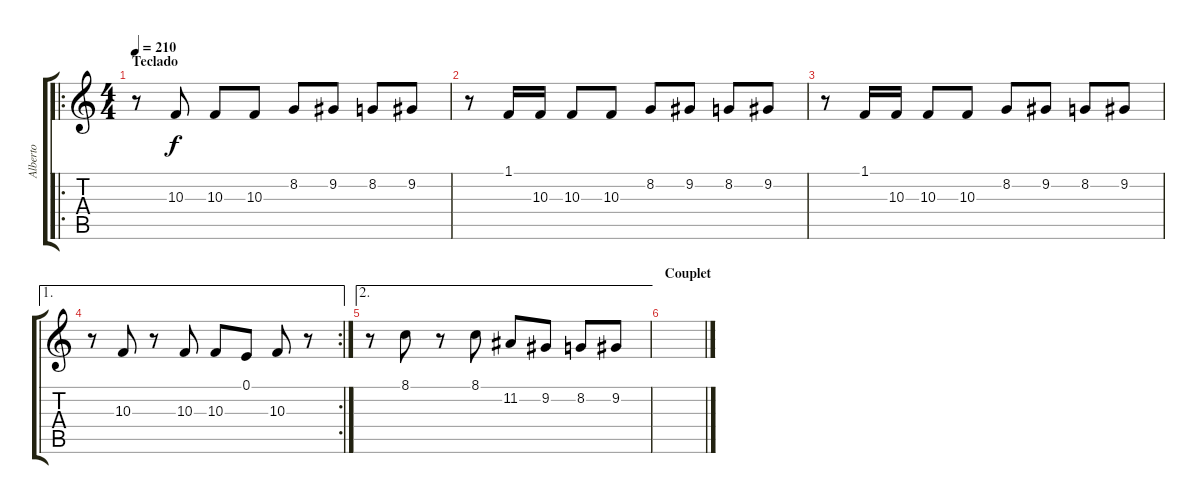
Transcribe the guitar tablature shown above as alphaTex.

\track ("Alberto" "Alberto") {instrument trumpet}
\staff {score tabs}
\tuning (E4 B3 G3 D3 A2 E2) {hide}
\ro
\ts (4 4)
\section ("" "Teclado")
\tempo 210
\clef g2
\ks c
r.8{dy f} 10.3.8 10.3.8 10.3.8 8.2.8 9.2.8 8.2.8 9.2.8 |
r.8 1.1.16 10.3.16 10.3.8 10.3.8 8.2.8 9.2.8 8.2.8 9.2.8 |
r.8 1.1.16 10.3.16 10.3.8 10.3.8 8.2.8 9.2.8 8.2.8 9.2.8 |
\ae 1
\rc 2
r.8 10.3.8 r.8 10.3.8 10.3.8 0.1.8 10.3.8 r.8 |
\ae 2
r.8 8.1.8 r.8 8.1.8 11.2.8 9.2.8 8.2.8 9.2.8 |
\section ("" "Couplet")
